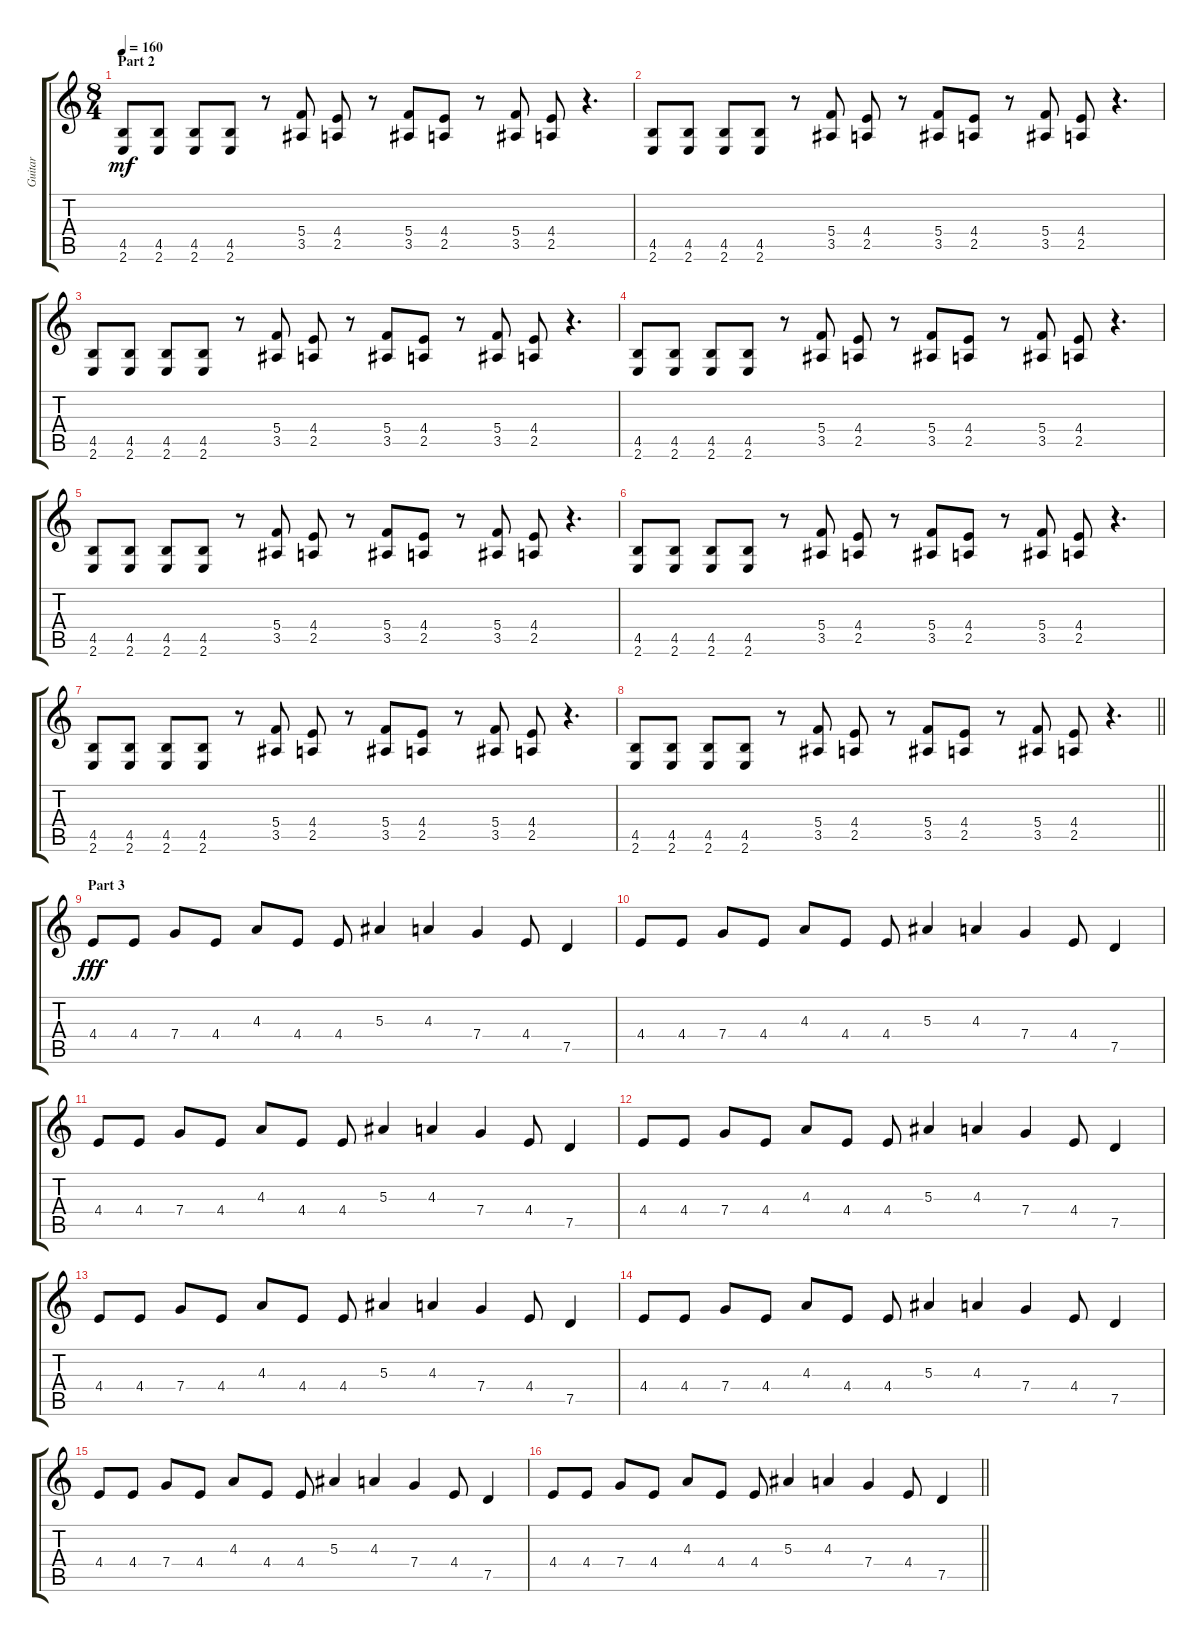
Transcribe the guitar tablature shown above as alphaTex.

\track ("Guitar" "Guitar") {instrument overdrivenguitar}
\staff {score tabs}
\tuning (D4 A3 F3 C3 G2 D2) {hide}
\ts (8 4)
\section ("" "Part 2")
\tempo 160
\clef g2
\ks c
(4.5 2.6).8{dy mf} (4.5 2.6).8 (4.5 2.6).8 (4.5 2.6).8 r.8 (5.4 3.5).8 (4.4 2.5).8 r.8 (5.4 3.5).8 (4.4 2.5).8 r.8 (5.4 3.5).8 (4.4 2.5).8 r.4{d} |
(4.5 2.6).8 (4.5 2.6).8 (4.5 2.6).8 (4.5 2.6).8 r.8 (5.4 3.5).8 (4.4 2.5).8 r.8 (5.4 3.5).8 (4.4 2.5).8 r.8 (5.4 3.5).8 (4.4 2.5).8 r.4{d} |
(4.5 2.6).8 (4.5 2.6).8 (4.5 2.6).8 (4.5 2.6).8 r.8 (5.4 3.5).8 (4.4 2.5).8 r.8 (5.4 3.5).8 (4.4 2.5).8 r.8 (5.4 3.5).8 (4.4 2.5).8 r.4{d} |
(4.5 2.6).8 (4.5 2.6).8 (4.5 2.6).8 (4.5 2.6).8 r.8 (5.4 3.5).8 (4.4 2.5).8 r.8 (5.4 3.5).8 (4.4 2.5).8 r.8 (5.4 3.5).8 (4.4 2.5).8 r.4{d} |
(4.5 2.6).8 (4.5 2.6).8 (4.5 2.6).8 (4.5 2.6).8 r.8 (5.4 3.5).8 (4.4 2.5).8 r.8 (5.4 3.5).8 (4.4 2.5).8 r.8 (5.4 3.5).8 (4.4 2.5).8 r.4{d} |
(4.5 2.6).8 (4.5 2.6).8 (4.5 2.6).8 (4.5 2.6).8 r.8 (5.4 3.5).8 (4.4 2.5).8 r.8 (5.4 3.5).8 (4.4 2.5).8 r.8 (5.4 3.5).8 (4.4 2.5).8 r.4{d} |
(4.5 2.6).8 (4.5 2.6).8 (4.5 2.6).8 (4.5 2.6).8 r.8 (5.4 3.5).8 (4.4 2.5).8 r.8 (5.4 3.5).8 (4.4 2.5).8 r.8 (5.4 3.5).8 (4.4 2.5).8 r.4{d} |
\barLineRight lightlight
(4.5 2.6).8 (4.5 2.6).8 (4.5 2.6).8 (4.5 2.6).8 r.8 (5.4 3.5).8 (4.4 2.5).8 r.8 (5.4 3.5).8 (4.4 2.5).8 r.8 (5.4 3.5).8 (4.4 2.5).8 r.4{d} |
\section ("" "Part 3")
4.4.8{dy fff} 4.4.8 7.4.8 4.4.8 4.3.8 4.4.8 4.4.8 5.3.4 4.3.4 7.4.4 4.4.8 7.5.4 |
4.4.8 4.4.8 7.4.8 4.4.8 4.3.8 4.4.8 4.4.8 5.3.4 4.3.4 7.4.4 4.4.8 7.5.4 |
4.4.8 4.4.8 7.4.8 4.4.8 4.3.8 4.4.8 4.4.8 5.3.4 4.3.4 7.4.4 4.4.8 7.5.4 |
4.4.8 4.4.8 7.4.8 4.4.8 4.3.8 4.4.8 4.4.8 5.3.4 4.3.4 7.4.4 4.4.8 7.5.4 |
4.4.8 4.4.8 7.4.8 4.4.8 4.3.8 4.4.8 4.4.8 5.3.4 4.3.4 7.4.4 4.4.8 7.5.4 |
4.4.8 4.4.8 7.4.8 4.4.8 4.3.8 4.4.8 4.4.8 5.3.4 4.3.4 7.4.4 4.4.8 7.5.4 |
4.4.8 4.4.8 7.4.8 4.4.8 4.3.8 4.4.8 4.4.8 5.3.4 4.3.4 7.4.4 4.4.8 7.5.4 |
\barLineRight lightlight
4.4.8 4.4.8 7.4.8 4.4.8 4.3.8 4.4.8 4.4.8 5.3.4 4.3.4 7.4.4 4.4.8 7.5.4
